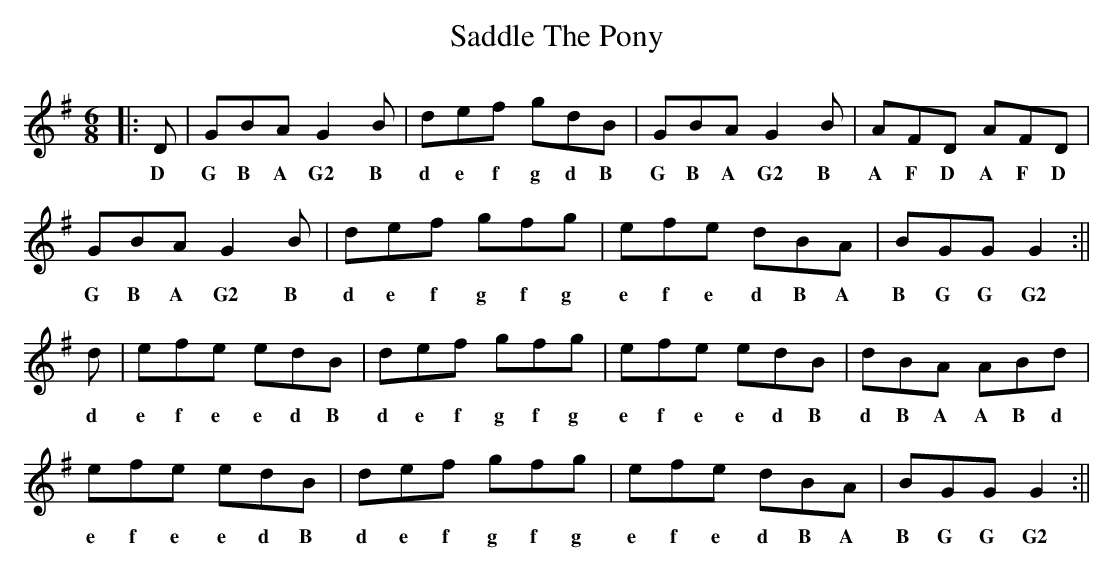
X:1 - Speed 50
T: Saddle The Pony
M: 6/8
L: 1/8
K: Gmaj
|:D|GBA G2B|def gdB|GBA G2B|AFD AFD|
w: D G B A G2 B d e f g d B G B A G2 B A F D A F D
GBA G2B|def gfg|efe dBA|BGG G2:||
w: G B A G2 B d e f g f g e f e d B A B G G G2
d|efe edB|def gfg|efe edB|dBA ABd|
w: d e f e e d B d e f g f g e f e e d B d B A A B d
efe edB|def gfg|efe dBA|BGG G2:||
w: e f e e d B d e f g f g e f e d B A B G G G2
